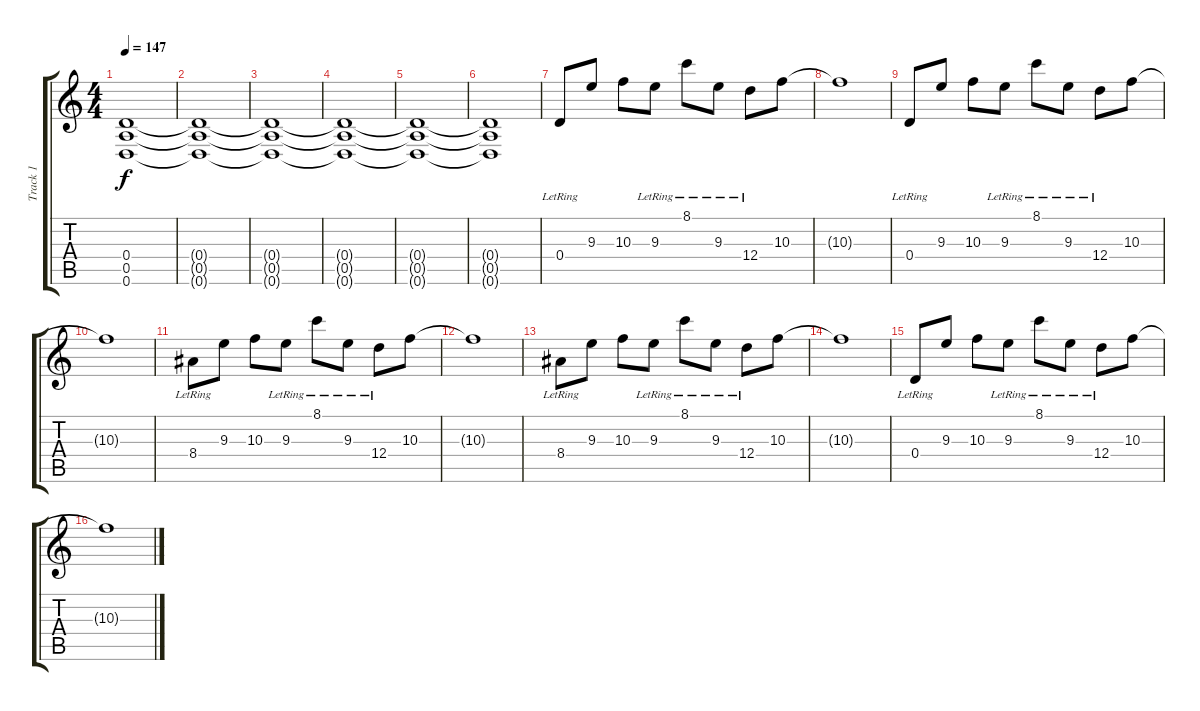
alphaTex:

\track ("Track 1" "Track 1") {instrument distortionguitar}
\staff {score tabs}
\tuning (E4 B3 G3 D3 A2 D2) {hide}
\ts (4 4)
\tempo 147
\clef g2
\ks c
(0.4{t} 0.5{t} 0.6{t}).1{dy f} |
(0.4{t} 0.5{t} 0.6{t}).1{volume 10} |
(0.4{t} 0.5{t} 0.6{t}).1 |
(0.4{t} 0.5{t} 0.6{t}).1 |
(0.4{t} 0.5{t} 0.6{t}).1 |
(0.4{t} 0.5{t} 0.6{t}).1 |
0.4{lr}.8{balance 0 instrument electricguitarjazz} 9.3.8 10.3.8 9.3{lr}.8 8.1{lr}.8 9.3{lr}.8 12.4{lr}.8 10.3.8 |
10.3{t}.1 |
0.4{lr}.8 9.3.8 10.3.8 9.3{lr}.8 8.1{lr}.8 9.3{lr}.8 12.4{lr}.8 10.3.8 |
10.3{t}.1 |
8.4{lr}.8 9.3.8 10.3.8 9.3{lr}.8 8.1{lr}.8 9.3{lr}.8 12.4{lr}.8 10.3.8 |
10.3{t}.1 |
8.4{lr}.8 9.3.8 10.3.8 9.3{lr}.8 8.1{lr}.8 9.3{lr}.8 12.4{lr}.8 10.3.8 |
10.3{t}.1 |
0.4{lr}.8 9.3.8 10.3.8 9.3{lr}.8 8.1{lr}.8 9.3{lr}.8 12.4{lr}.8 10.3.8 |
10.3{t}.1
